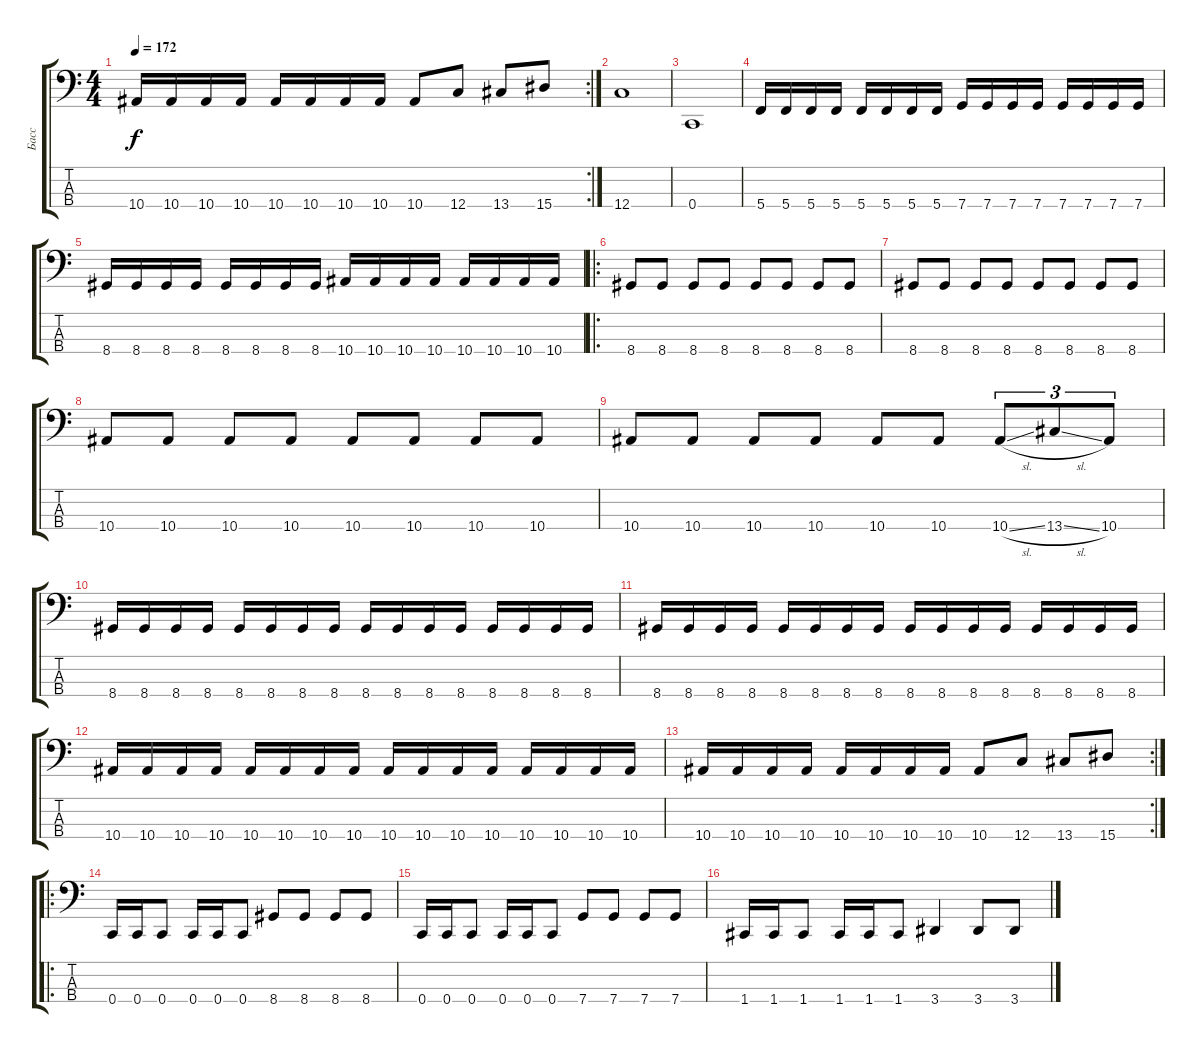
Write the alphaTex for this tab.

\track ("Басс" "Басс") {instrument electricbassfinger}
\staff {score tabs}
\tuning (F2 C2 G1 C1) {hide}
\rc 2
\ts (4 4)
\tempo 172
\clef f4
\ks c
10.4.16{dy f} 10.4.16 10.4.16 10.4.16 10.4.16 10.4.16 10.4.16 10.4.16 10.4.8 12.4.8 13.4.8 15.4.8 |
12.4.1 |
0.4.1 |
5.4.16 5.4.16 5.4.16 5.4.16 5.4.16 5.4.16 5.4.16 5.4.16 7.4.16 7.4.16 7.4.16 7.4.16 7.4.16 7.4.16 7.4.16 7.4.16 |
8.4.16 8.4.16 8.4.16 8.4.16 8.4.16 8.4.16 8.4.16 8.4.16 10.4.16 10.4.16 10.4.16 10.4.16 10.4.16 10.4.16 10.4.16 10.4.16 |
\ro
8.4.8 8.4.8 8.4.8 8.4.8 8.4.8 8.4.8 8.4.8 8.4.8 |
8.4.8 8.4.8 8.4.8 8.4.8 8.4.8 8.4.8 8.4.8 8.4.8 |
10.4.8 10.4.8 10.4.8 10.4.8 10.4.8 10.4.8 10.4.8 10.4.8 |
10.4.8 10.4.8 10.4.8 10.4.8 10.4.8 10.4.8 10.4{sl}.8{tu (3 2)} 13.4{sl}.8{tu (3 2)} 10.4.8{tu (3 2)} |
8.4.16 8.4.16 8.4.16 8.4.16 8.4.16 8.4.16 8.4.16 8.4.16 8.4.16 8.4.16 8.4.16 8.4.16 8.4.16 8.4.16 8.4.16 8.4.16 |
8.4.16 8.4.16 8.4.16 8.4.16 8.4.16 8.4.16 8.4.16 8.4.16 8.4.16 8.4.16 8.4.16 8.4.16 8.4.16 8.4.16 8.4.16 8.4.16 |
10.4.16 10.4.16 10.4.16 10.4.16 10.4.16 10.4.16 10.4.16 10.4.16 10.4.16 10.4.16 10.4.16 10.4.16 10.4.16 10.4.16 10.4.16 10.4.16 |
\rc 2
10.4.16 10.4.16 10.4.16 10.4.16 10.4.16 10.4.16 10.4.16 10.4.16 10.4.8 12.4.8 13.4.8 15.4.8 |
\ro
0.4.16 0.4.16 0.4.8 0.4.16 0.4.16 0.4.8 8.4.8 8.4.8 8.4.8 8.4.8 |
0.4.16 0.4.16 0.4.8 0.4.16 0.4.16 0.4.8 7.4.8 7.4.8 7.4.8 7.4.8 |
1.4.16 1.4.16 1.4.8 1.4.16 1.4.16 1.4.8 3.4.4 3.4.8 3.4.8
